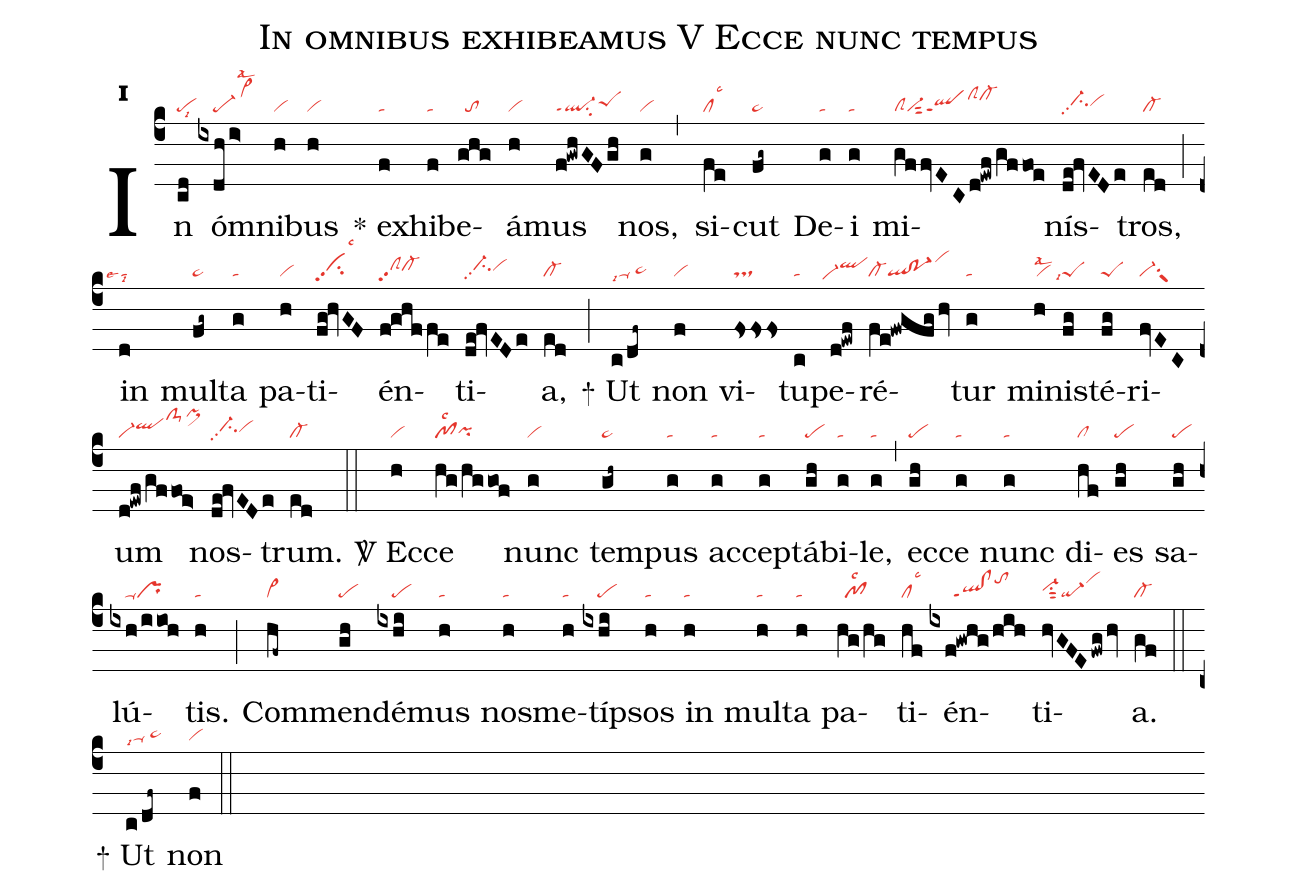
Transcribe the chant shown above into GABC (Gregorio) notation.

name:In omnibus exhibeamus V Ecce nunc tempus;
office-part:re;
mode:1;
nabc-lines:1;
%%
initial-style: 1;
name: In omnibus exhibeamus;
mode: 1;
office-part: Responsorium;
annotation: Resp.;
annotation: i;
nabc-lines:1;
%%
(c4) In(cd|pelsi8) óm(ixdh/i>|////pe-vi>hklsal2)ni(h|vi)bus(h|vi) <sp>*</sp> ex(f|ta)hi(f|ta)be(ghg|//to)á(h|vi)mus(f!gwhGFgh|ql-ppt1su2peShh) nos,(g|vi) (,) si(fe|cllsc3)cut(fg~|ta>) De(g|ta)i(g|ta) mi(gffvECd!ewf/gffoe|clSvi-sut2qlppt1clShjcl-hj)nís(de!fvEDe|//ci-hhpp2vihh)tros,(ed|cl-) (;) in(d|```talsi8lse4) mul(fg~|ta>)ta(g|ta) pa(h|vi)ti(fg!hvGF|cihhpp2lsc3)én(f!ghffe|clShhpp2cl-hh)ti(de!fvEDe|//ci-hhpp2vihh)a,(ed|cl-) (;)
<sp>+</sp> Ut(c/df~|ta-lsi7/ta>hg) non(f|vi) vi(fsss|ts)tu(c|ta)pe(d!ewf|``vi-heqlhi)ré(fe!fwgfg/hv|cl-ql!po-1vihk)tur(g|ta) mi(h|vilsal2)nis(fg|``peSlsi7)té(fg|peS)ri(fvEC|vi-su1suw1)um(d!ewf/gffoe>|vi-qlhiclS-hlpi>hm) nos(de!fvEDe|//ci-hhpp2vihh)trum.(ed|cl-) (::)

<sp>V/</sp> Ec(h|vi)ce(hg/hggof|pf1lsc2pihg) nunc(g|vi) tem(gh~|ta>)pus(g|ta) ac(g|ta)cep(g|ta)tá(gh|pe)bi(g|ta)le,(g|ta) (,) ec(gh|pe)ce(g|ta) nunc(g|ta) di(hf|cl)es(gh|pe) sa(gh|pe)lú(ixh/iioh|////ta-pr)tis.(h|ta) (;) Com(hf~|vi>)men(gh|pe)dé(ixhi|////pe)mus(h|ta) nos(h|ta)me(h|ta)típ(ixhi|////pe)sos(h|ta) in(h|ta) mul(h|ta)ta(h|ta) pa(hg/hg|//pf1lsc2)ti(hf|cllsc3)én(ixf!gwhg/hih|//////ql!clppt1tohk)ti(hvGFE/fwg/hv|vi-hhsu1sut2qi-vihk)a.(gf|cl-) (::)
<sp>+</sp> Ut(c/df~|ta-lsi7/ta>hg) non(f|vi) (::)
